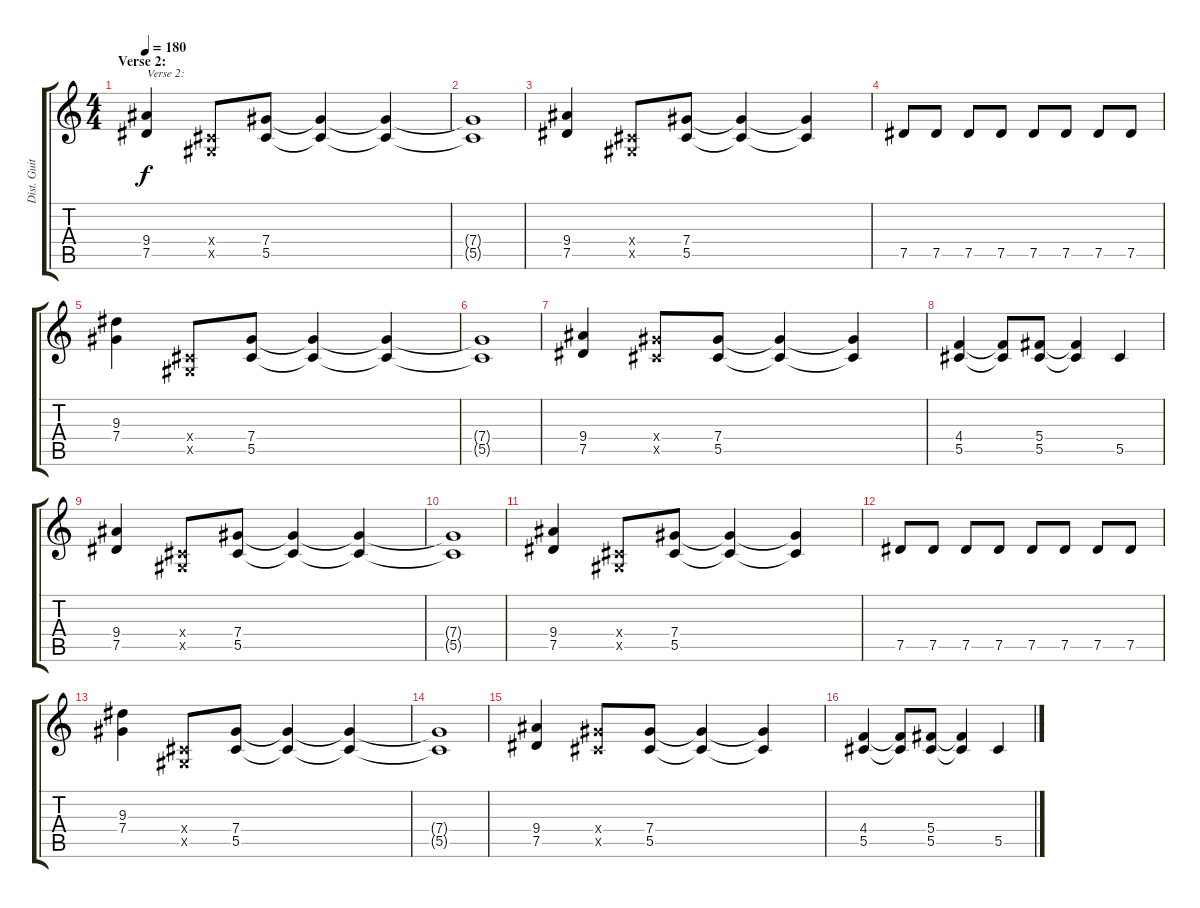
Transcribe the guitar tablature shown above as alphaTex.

\track ("Dist. Guitar 1" "Dist. Guit") {instrument distortionguitar}
\staff {score tabs}
\tuning (Eb4 Bb3 Gb3 Db3 Ab2 Eb2) {hide}
\ts (4 4)
\section ("" "Verse 2:")
\tempo 180
\clef g2
\ks c
(9.4 7.5).4{txt "Verse 2:" dy f} (0.4{x} 0.5{x}).8 (7.4 5.5).8 (7.4{t} 5.5{t}).4 (7.4{t} 5.5{t}).4 |
(7.4{t} 5.5{t}).1 |
(9.4 7.5).4 (0.4{x} 0.5{x}).8 (7.4 5.5).8 (7.4{t} 5.5{t}).4 (7.4{t} 5.5{t}).4 |
7.5.8 7.5.8 7.5.8 7.5.8 7.5.8 7.5.8 7.5.8 7.5.8 |
(9.3 7.4).4 (0.4{x} 0.5{x}).8 (7.4 5.5).8 (7.4{t} 5.5{t}).4 (7.4{t} 5.5{t}).4 |
(7.4{t} 5.5{t}).1 |
(9.4 7.5).4 (7.4{x} 5.5{x}).8 (7.4 5.5).8 (7.4{t} 5.5{t}).4 (7.4{t} 5.5{t}).4 |
(4.4 5.5).4 (4.4{t} 5.5{t}).8 (5.4 5.5).8 (5.4{t} 5.5{t}).4 5.5.4 |
(9.4 7.5).4 (0.4{x} 0.5{x}).8 (7.4 5.5).8 (7.4{t} 5.5{t}).4 (7.4{t} 5.5{t}).4 |
(7.4{t} 5.5{t}).1 |
(9.4 7.5).4 (0.4{x} 0.5{x}).8 (7.4 5.5).8 (7.4{t} 5.5{t}).4 (7.4{t} 5.5{t}).4 |
7.5.8 7.5.8 7.5.8 7.5.8 7.5.8 7.5.8 7.5.8 7.5.8 |
(9.3 7.4).4 (0.4{x} 0.5{x}).8 (7.4 5.5).8 (7.4{t} 5.5{t}).4 (7.4{t} 5.5{t}).4 |
(7.4{t} 5.5{t}).1 |
(9.4 7.5).4 (7.4{x} 5.5{x}).8 (7.4 5.5).8 (7.4{t} 5.5{t}).4 (7.4{t} 5.5{t}).4 |
(4.4 5.5).4 (4.4{t} 5.5{t}).8 (5.4 5.5).8 (5.4{t} 5.5{t}).4 5.5.4
